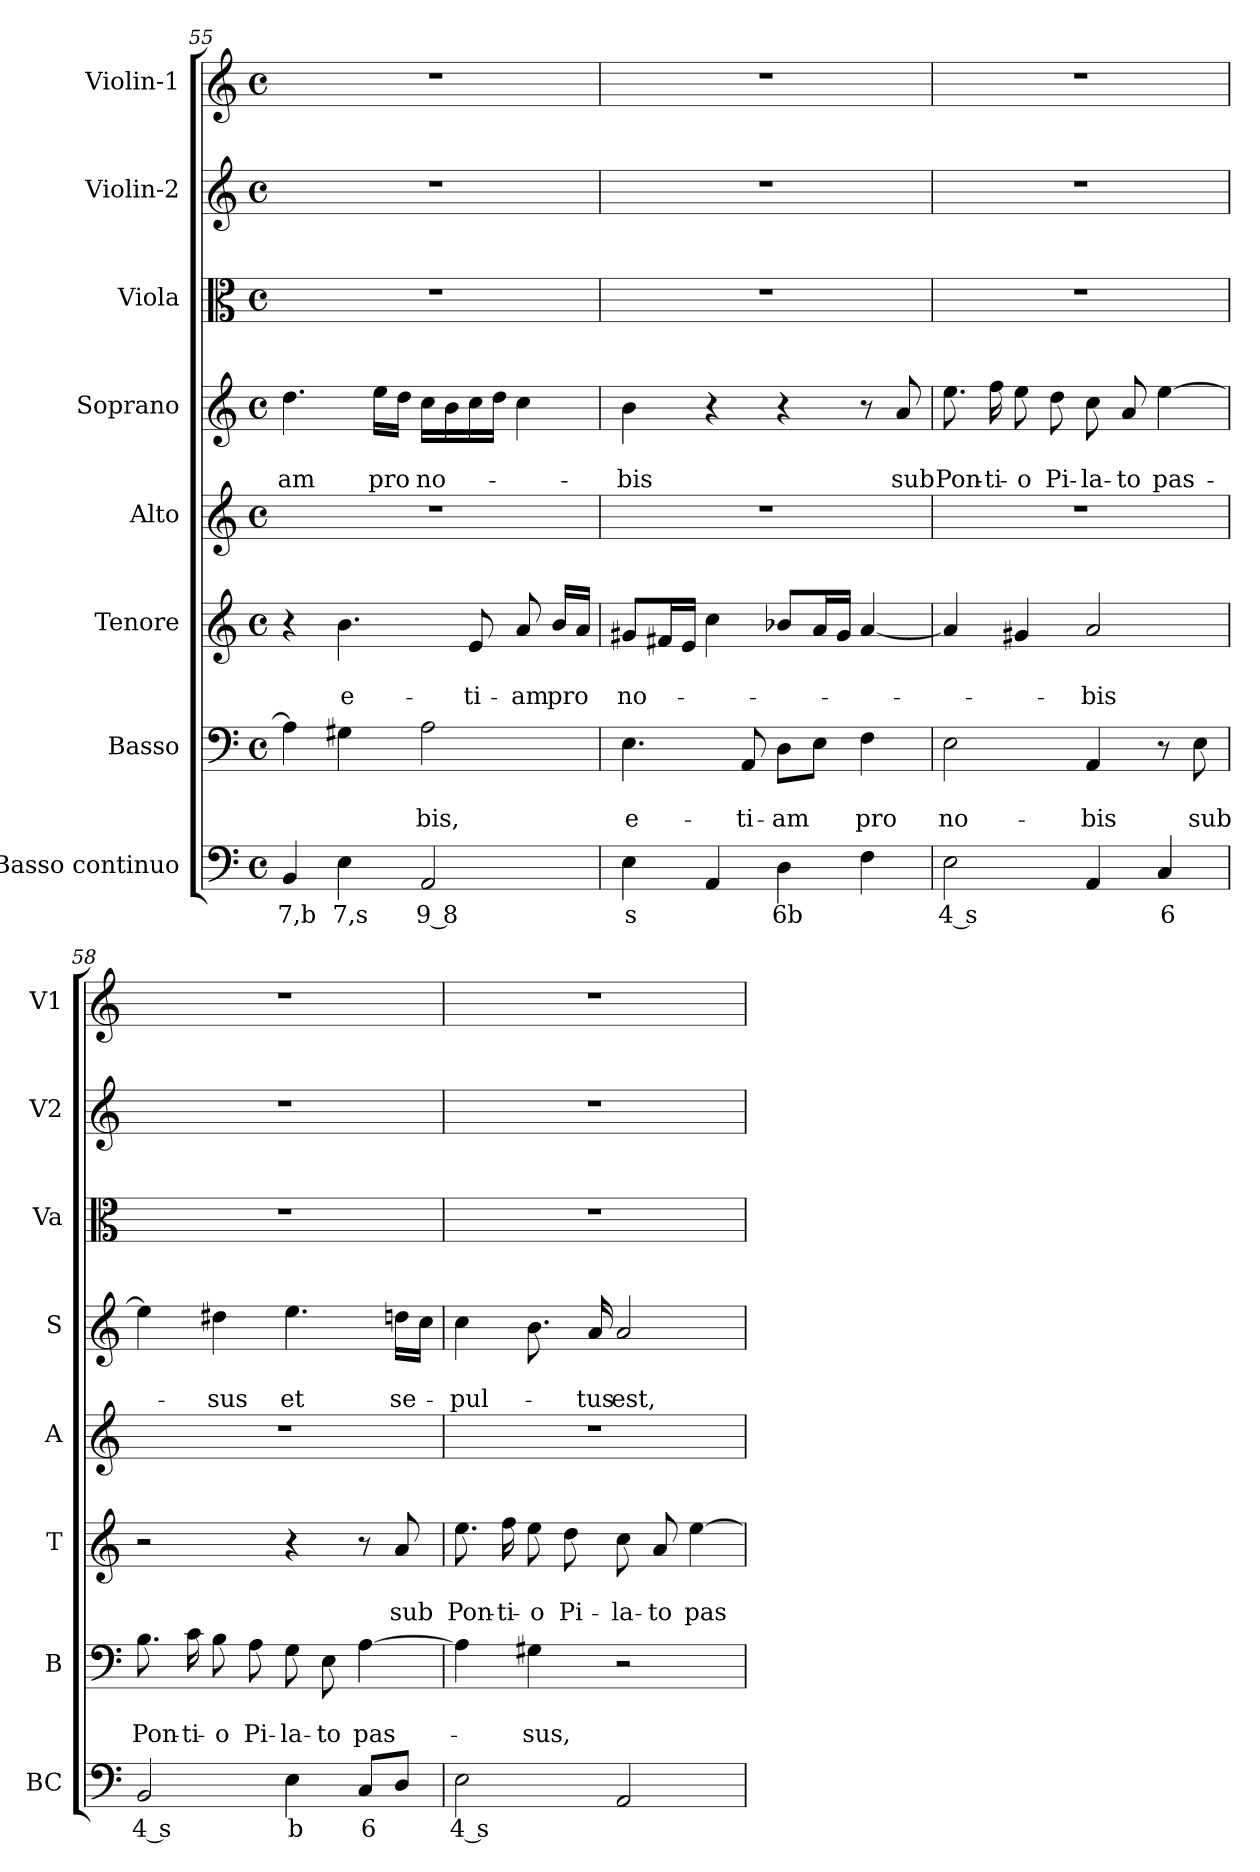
**kern	**text	**kern	**text	**text	**kern	**text	**text	**kern	**kern	**text	**text	**kern	**kern	**kern
*part8	*part8	*part7	*part7	*part7	*part6	*part6	*part6	*part5	*part4	*part4	*part4	*part3	*part2	*part1
*staff8	*staff8	*staff7	*staff7	*staff7	*staff6	*staff6	*staff6	*staff5	*staff4	*staff4	*staff4	*staff3	*staff2	*staff1
*I"Basso continuo	*	*I"Basso	*	*	*I"Tenore	*	*	*I"Alto	*I"Soprano	*	*	*I"Viola	*I"Violin-2	*I"Violin-1
*I'BC	*	*I'B	*	*	*I'T	*	*	*I'A	*I'S	*	*	*I'Va	*I'V2	*I'V1
*clefF4	*	*clefF4	*	*	*clefG2	*	*	*clefG2	*clefG2	*	*	*clefC3	*clefG2	*clefG2
*k[]	*	*k[]	*	*	*k[]	*	*	*k[]	*k[]	*	*	*k[]	*k[]	*k[]
*C:	*	*C:	*	*	*C:	*	*	*C:	*C:	*	*	*C:	*C:	*C:
*M4/4	*	*M4/4	*	*	*M4/4	*	*	*M4/4	*M4/4	*	*	*M4/4	*M4/4	*M4/4
*met(c)	*	*met(c)	*	*	*met(c)	*	*	*met(c)	*met(c)	*	*	*met(c)	*met(c)	*met(c)
=55	=55	=55	=55	=55	=55	=55	=55	=55	=55	=55	=55	=55	=55	=55
!	!LO:LY:b	!	!	!	!	!	!	!	!	!	!LO:LY:b	!	!	!
4BB/	7,b	4A\]	.	.	4r	.	.	1r	4.dd\	.	-am	1r	1r	1r
!	!LO:LY:b	!	!	!	!	!	!LO:LY:b	!	!	!	!	!	!	!
4E\	7,s	4G#X\	.	.	4.b\	.	e-	.	.	.	.	.	.	.
!	!	!	!	!	!	!	!	!	!	!	!LO:LY:b	!	!	!
.	.	.	.	.	.	.	.	.	16ee\LL	.	pro	.	.	.
.	.	.	.	.	.	.	.	.	16dd\JJ	.	.	.	.	.
!	!LO:LY:b	!	!	!LO:LY:b	!	!	!	!	!	!	!LO:LY:b	!	!	!
2AA/	9 8	2A\	.	-bis,	.	.	.	.	16cc\LL	.	no-	.	.	.
.	.	.	.	.	.	.	.	.	16b\	.	.	.	.	.
!	!	!	!	!	!	!	!LO:LY:b	!	!	!	!	!	!	!
.	.	.	.	.	8e/	.	-ti-	.	16cc\	.	.	.	.	.
.	.	.	.	.	.	.	.	.	16dd\JJ	.	.	.	.	.
!	!	!	!	!	!	!	!LO:LY:b	!	!	!	!	!	!	!
.	.	.	.	.	8a/	.	-am	.	4cc\	.	.	.	.	.
!	!	!	!	!	!	!	!LO:LY:b	!	!	!	!	!	!	!
.	.	.	.	.	16b/LL	.	pro	.	.	.	.	.	.	.
.	.	.	.	.	16a/JJ	.	.	.	.	.	.	.	.	.
=56	=56	=56	=56	=56	=56	=56	=56	=56	=56	=56	=56	=56	=56	=56
!	!LO:LY:b	!	!	!LO:LY:b	!	!	!LO:LY:b	!	!	!	!LO:LY:b	!	!	!
4E\	s	4.E\	.	e-	8g#X/L	.	no-	1r	4b\	.	-bis	1r	1r	1r
.	.	.	.	.	16f#X/L	.	.	.	.	.	.	.	.	.
.	.	.	.	.	16e/JJ	.	.	.	.	.	.	.	.	.
4AA/	.	.	.	.	4cc\	.	.	.	4r	.	.	.	.	.
!	!	!	!	!LO:LY:b	!	!	!	!	!	!	!	!	!	!
.	.	8AA/	.	-ti-	.	.	.	.	.	.	.	.	.	.
!	!LO:LY:b	!	!	!LO:LY:b	!	!	!	!	!	!	!	!	!	!
4D\	6b	8D\L	.	-am	8b-X/L	.	.	.	4r	.	.	.	.	.
.	.	8E\J	.	.	16a/L	.	.	.	.	.	.	.	.	.
.	.	.	.	.	16g#/JJ	.	.	.	.	.	.	.	.	.
!	!	!	!	!LO:LY:b	!	!	!	!	!	!	!	!	!	!
4F\	.	4F\	.	pro	[4a/	.	.	.	8r	.	.	.	.	.
!	!	!	!	!	!	!	!	!	!	!	!LO:LY:b	!	!	!
.	.	.	.	.	.	.	.	.	8a/	.	sub	.	.	.
!!LO:PB:g=z
=57	=57	=57	=57	=57	=57	=57	=57	=57	=57	=57	=57	=57	=57	=57
!	!LO:LY:b	!	!	!LO:LY:b	!	!	!	!	!	!	!LO:LY:b	!	!	!
2E\	4 s	2E\	.	no-	4a/]	.	.	1r	8.ee\	.	Pon-	1r	1r	1r
!	!	!	!	!	!	!	!	!	!	!	!LO:LY:b	!	!	!
.	.	.	.	.	.	.	.	.	16ff\	.	-ti-	.	.	.
!	!	!	!	!	!	!	!	!	!	!	!LO:LY:b	!	!	!
.	.	.	.	.	4g#X/	.	.	.	8ee\	.	-o	.	.	.
!	!	!	!	!	!	!	!	!	!	!	!LO:LY:b	!	!	!
.	.	.	.	.	.	.	.	.	8dd\	.	Pi-	.	.	.
!	!	!	!	!LO:LY:b	!	!	!LO:LY:b	!	!	!	!LO:LY:b	!	!	!
4AA/	.	4AA/	.	-bis	2a/	.	-bis	.	8cc\	.	-la-	.	.	.
!	!	!	!	!	!	!	!	!	!	!	!LO:LY:b	!	!	!
.	.	.	.	.	.	.	.	.	8a/	.	-to	.	.	.
!	!LO:LY:b	!	!	!	!	!	!	!	!	!	!LO:LY:b	!	!	!
4C/	6	8r	.	.	.	.	.	.	[4ee\	.	pas-	.	.	.
!	!	!	!	!LO:LY:b	!	!	!	!	!	!	!	!	!	!
.	.	8E\	.	sub	.	.	.	.	.	.	.	.	.	.
=58	=58	=58	=58	=58	=58	=58	=58	=58	=58	=58	=58	=58	=58	=58
!	!LO:LY:b	!	!	!LO:LY:b	!	!	!	!	!	!	!	!	!	!
2BB/	4 s	8.B\	.	Pon-	2r	.	.	1r	4ee\]	.	.	1r	1r	1r
!	!	!	!	!LO:LY:b	!	!	!	!	!	!	!	!	!	!
.	.	16c\	.	-ti-	.	.	.	.	.	.	.	.	.	.
!	!	!	!	!LO:LY:b	!	!	!	!	!	!	!LO:LY:b	!	!	!
.	.	8B\	.	-o	.	.	.	.	4dd#X\	.	-sus	.	.	.
!	!	!	!	!LO:LY:b	!	!	!	!	!	!	!	!	!	!
.	.	8A\	.	Pi-	.	.	.	.	.	.	.	.	.	.
!	!LO:LY:b	!	!	!LO:LY:b	!	!	!	!	!	!	!LO:LY:b	!	!	!
4E\	b	8G\	.	-la-	4r	.	.	.	4.ee\	.	et	.	.	.
!	!	!	!	!LO:LY:b	!	!	!	!	!	!	!	!	!	!
.	.	8E\	.	-to	.	.	.	.	.	.	.	.	.	.
!	!LO:LY:b	!	!	!LO:LY:b	!	!	!	!	!	!	!	!	!	!
8C/L	6	[4A\	.	pas-	8r	.	.	.	.	.	.	.	.	.
!	!	!	!	!	!	!	!LO:LY:b	!	!	!	!LO:LY:b	!	!	!
8D/J	.	.	.	.	8a/	.	sub	.	16ddn\LL	.	se-	.	.	.
.	.	.	.	.	.	.	.	.	16cc\JJ	.	.	.	.	.
=59	=59	=59	=59	=59	=59	=59	=59	=59	=59	=59	=59	=59	=59	=59
!	!LO:LY:b	!	!	!	!	!	!LO:LY:b	!	!	!	!LO:LY:b	!	!	!
2E\	4 s	4A\]	.	.	8.ee\	.	Pon-	1r	4cc\	.	-pul-	1r	1r	1r
!	!	!	!	!	!	!	!LO:LY:b	!	!	!	!	!	!	!
.	.	.	.	.	16ff\	.	-ti-	.	.	.	.	.	.	.
!	!	!	!	!LO:LY:b	!	!	!LO:LY:b	!	!	!	!	!	!	!
.	.	4G#X\	.	-sus,	8ee\	.	-o	.	8.b\	.	.	.	.	.
!	!	!	!	!	!	!	!LO:LY:b	!	!	!	!	!	!	!
.	.	.	.	.	8dd\	.	Pi-	.	.	.	.	.	.	.
!	!	!	!	!	!	!	!	!	!	!	!LO:LY:b	!	!	!
.	.	.	.	.	.	.	.	.	16a/	.	-tus	.	.	.
!	!	!	!	!	!	!	!LO:LY:b	!	!	!	!LO:LY:b	!	!	!
2AA/	.	2r	.	.	8cc\	.	-la-	.	2a/	.	est,	.	.	.
!	!	!	!	!	!	!	!LO:LY:b	!	!	!	!	!	!	!
.	.	.	.	.	8a/	.	-to	.	.	.	.	.	.	.
!	!	!	!	!	!	!	!LO:LY:b	!	!	!	!	!	!	!
.	.	.	.	.	[4ee\	.	pas-	.	.	.	.	.	.	.
=	=	=	=	=	=	=	=	=	=	=	=	=	=	=
*-	*-	*-	*-	*-	*-	*-	*-	*-	*-	*-	*-	*-	*-	*-
